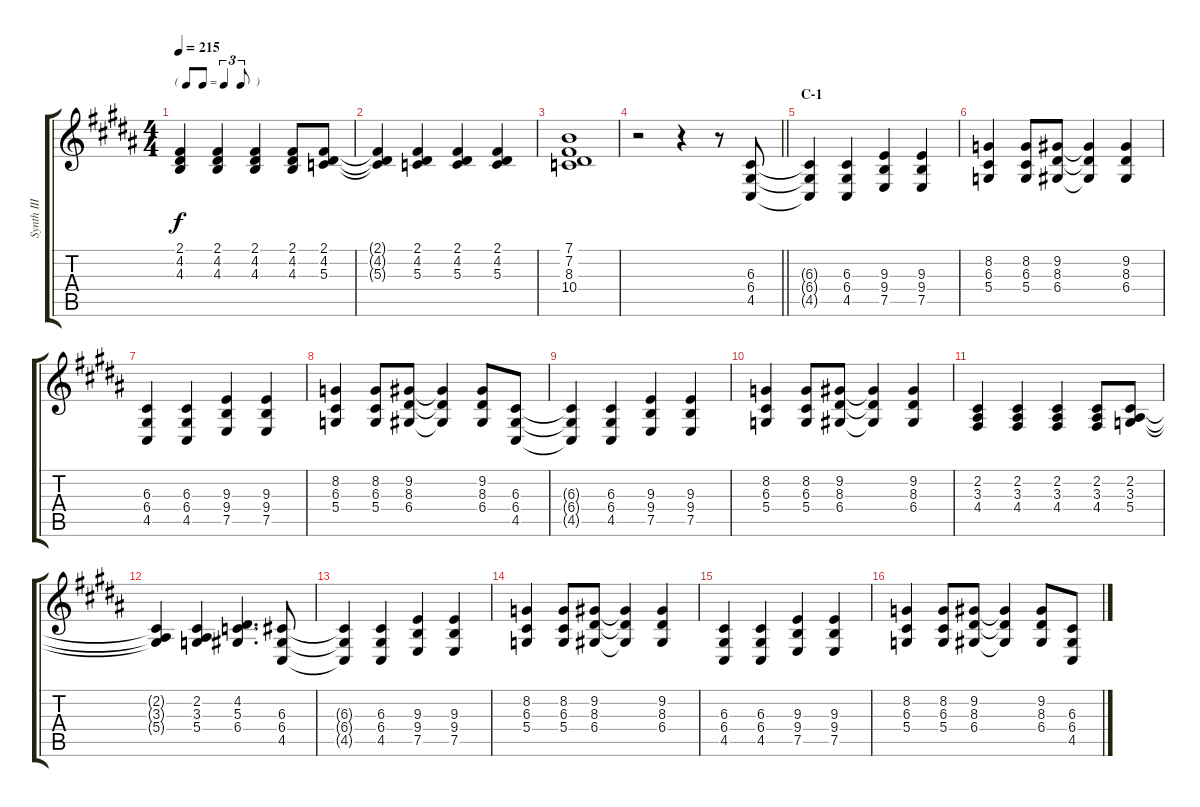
\track ("Synth III (Kotobuki Tsumugi)" "Synth III ") {instrument rockorgan}
\staff {score tabs}
\tuning (E4 B3 G3 D3 A2 E2) {hide}
\ts (4 4)
\tf triplet8th
\tempo 215
\clef g2
\ks b
(2.1 4.2 4.3).4{dy f} (2.1 4.2 4.3).4 (2.1 4.2 4.3).4 (2.1 4.2 4.3).8 (2.1 4.2 5.3).8 |
(2.1{t} 4.2{t} 5.3{t}).4 (2.1 4.2 5.3).4 (2.1 4.2 5.3).4 (2.1 4.2 5.3).4 |
(7.1 7.2 8.3 10.4).1 |
\barLineRight lightlight
r.2 r.4 r.8 (6.3 6.4 4.5).8 |
\section ("" "C-1")
(6.3{t} 6.4{t} 4.5{t}).4 (6.3 6.4 4.5).4 (9.3 9.4 7.5).4 (9.3 9.4 7.5).4 |
(8.2 6.3 5.4).4 (8.2 6.3 5.4).8 (9.2 8.3 6.4).8 (9.2{t} 8.3{t} 6.4{t}).4 (9.2 8.3 6.4).4 |
(6.3 6.4 4.5).4 (6.3 6.4 4.5).4 (9.3 9.4 7.5).4 (9.3 9.4 7.5).4 |
(8.2 6.3 5.4).4 (8.2 6.3 5.4).8 (9.2 8.3 6.4).8 (9.2{t} 8.3{t} 6.4{t}).4 (9.2 8.3 6.4).8 (6.3 6.4 4.5).8 |
(6.3{t} 6.4{t} 4.5{t}).4 (6.3 6.4 4.5).4 (9.3 9.4 7.5).4 (9.3 9.4 7.5).4 |
(8.2 6.3 5.4).4 (8.2 6.3 5.4).8 (9.2 8.3 6.4).8 (9.2{t} 8.3{t} 6.4{t}).4 (9.2 8.3 6.4).4 |
(2.2 3.3 4.4).4 (2.2 3.3 4.4).4 (2.2 3.3 4.4).4 (2.2 3.3 4.4).8 (2.2 3.3 5.4).8 |
(2.2{t} 3.3{t} 5.4{t}).4 (2.2 3.3 5.4).4 (4.2 5.3 6.4).4{d} (6.3 6.4 4.5).8 |
(6.3{t} 6.4{t} 4.5{t}).4 (6.3 6.4 4.5).4 (9.3 9.4 7.5).4 (9.3 9.4 7.5).4 |
(8.2 6.3 5.4).4 (8.2 6.3 5.4).8 (9.2 8.3 6.4).8 (9.2{t} 8.3{t} 6.4{t}).4 (9.2 8.3 6.4).4 |
(6.3 6.4 4.5).4 (6.3 6.4 4.5).4 (9.3 9.4 7.5).4 (9.3 9.4 7.5).4 |
(8.2 6.3 5.4).4 (8.2 6.3 5.4).8 (9.2 8.3 6.4).8 (9.2{t} 8.3{t} 6.4{t}).4 (9.2 8.3 6.4).8 (6.3 6.4 4.5).8
